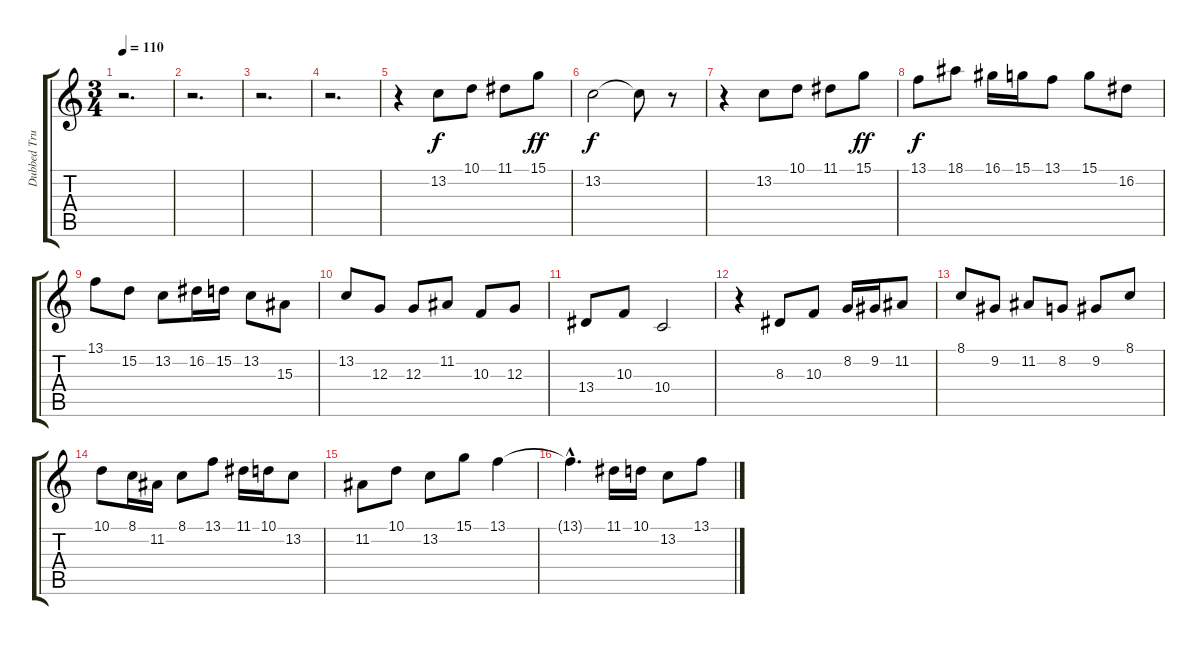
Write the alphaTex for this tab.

\track ("Dubbed Trumpet" "Dubbed Tru") {instrument trumpet}
\staff {score tabs}
\tuning (E4 B3 G3 D3 A2 E2) {hide}
\ts (3 4)
\tempo 110
\clef g2
\ks c
r.2{d dy f instrument trumpet} |
r.2{d} |
r.2{d} |
r.2{d} |
r.4 13.2.8 10.1.8 11.1.8 15.1.8{dy ff} |
13.2.2{dy f} 13.2{t}.8 r.8 |
r.4 13.2.8 10.1.8 11.1.8 15.1.8{dy ff} |
13.1.8{dy f} 18.1.8 16.1.16 15.1.16 13.1.8 15.1.8 16.2.8 |
13.1.8 15.2.8 13.2.8 16.2.16 15.2.16 13.2.8 15.3.8 |
13.2.8 12.3.8 12.3.8 11.2.8 10.3.8 12.3.8 |
13.4.8 10.3.8 10.4.2 |
r.4 8.3.8 10.3.8 8.2.16 9.2.16 11.2.8 |
8.1.8 9.2.8 11.2.8 8.2.8 9.2.8 8.1.8 |
10.1.8 8.1.16 11.2.16 8.1.8 13.1.8 11.1.16 10.1.16 13.2.8 |
11.2.8 10.1.8 13.2.8 15.1.8 13.1.4 |
13.1{hac t}.4{d} 11.1.16 10.1.16 13.2.8 13.1.8
